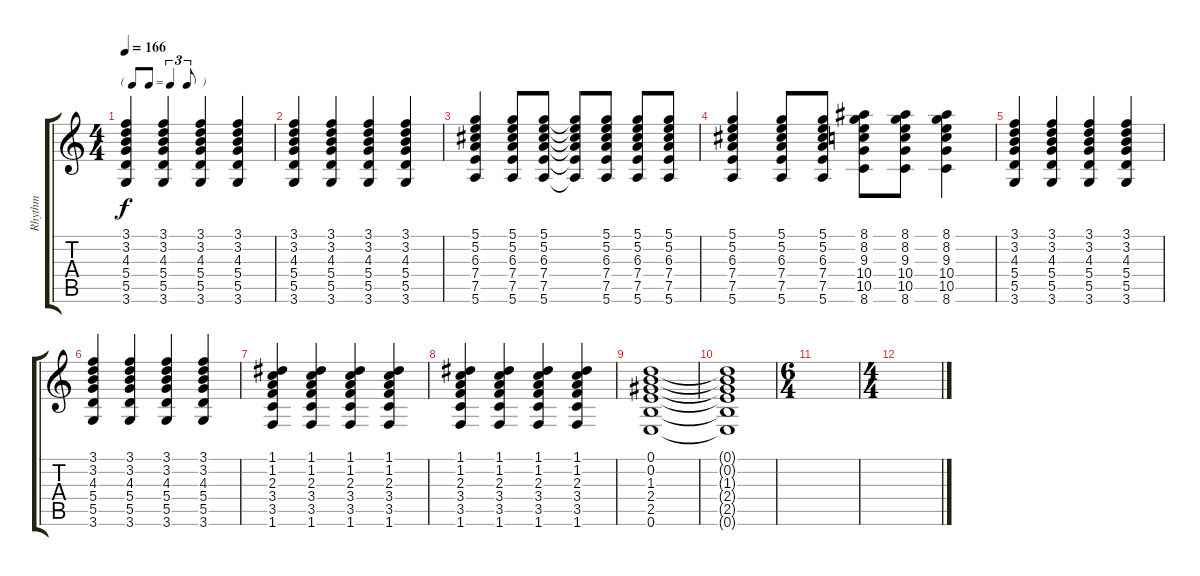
\track ("Rhythm" "Rhythm") {instrument acousticguitarnylon}
\staff {score tabs}
\tuning (D4 B3 G3 D3 A2 E2) {hide}
\ts (4 4)
\tf triplet8th
\tempo 166
\clef g2
\ks c
(3.1 3.2 4.3 5.4 5.5 3.6).4{dy f} (3.1 3.2 4.3 5.4 5.5 3.6).4 (3.1 3.2 4.3 5.4 5.5 3.6).4 (3.1 3.2 4.3 5.4 5.5 3.6).4 |
(3.1 3.2 4.3 5.4 5.5 3.6).4 (3.1 3.2 4.3 5.4 5.5 3.6).4 (3.1 3.2 4.3 5.4 5.5 3.6).4 (3.1 3.2 4.3 5.4 5.5 3.6).4 |
(5.1 5.2 6.3 7.4 7.5 5.6).4 (5.1 5.2 6.3 7.4 7.5 5.6).8 (5.1 5.2 6.3 7.4 7.5 5.6).8 (5.1{t} 5.2{t} 6.3{t} 7.4{t} 7.5{t} 5.6{t}).8 (5.1 5.2 6.3 7.4 7.5 5.6).8 (5.1 5.2 6.3 7.4 7.5 5.6).8 (5.1 5.2 6.3 7.4 7.5 5.6).8 |
(5.1 5.2 6.3 7.4 7.5 5.6).4 (5.1 5.2 6.3 7.4 7.5 5.6).8 (5.1 5.2 6.3 7.4 7.5 5.6).8 (8.1 8.2 9.3 10.4 10.5 8.6).8 (8.1 8.2 9.3 10.4 10.5 8.6).8 (8.1 8.2 9.3 10.4 10.5 8.6).4 |
(3.1 3.2 4.3 5.4 5.5 3.6).4 (3.1 3.2 4.3 5.4 5.5 3.6).4 (3.1 3.2 4.3 5.4 5.5 3.6).4 (3.1 3.2 4.3 5.4 5.5 3.6).4 |
(3.1 3.2 4.3 5.4 5.5 3.6).4 (3.1 3.2 4.3 5.4 5.5 3.6).4 (3.1 3.2 4.3 5.4 5.5 3.6).4 (3.1 3.2 4.3 5.4 5.5 3.6).4 |
(1.1 1.2 2.3 3.4 3.5 1.6).4 (1.1 1.2 2.3 3.4 3.5 1.6).4 (1.1 1.2 2.3 3.4 3.5 1.6).4 (1.1 1.2 2.3 3.4 3.5 1.6).4 |
(1.1 1.2 2.3 3.4 3.5 1.6).4 (1.1 1.2 2.3 3.4 3.5 1.6).4 (1.1 1.2 2.3 3.4 3.5 1.6).4 (1.1 1.2 2.3 3.4 3.5 1.6).4 |
(0.1 0.2 1.3 2.4 2.5 0.6).1 |
(0.1{t} 0.2{t} 1.3{t} 2.4{t} 2.5{t} 0.6{t}).1 |
\ts (6 4)
|
\ts (4 4)
